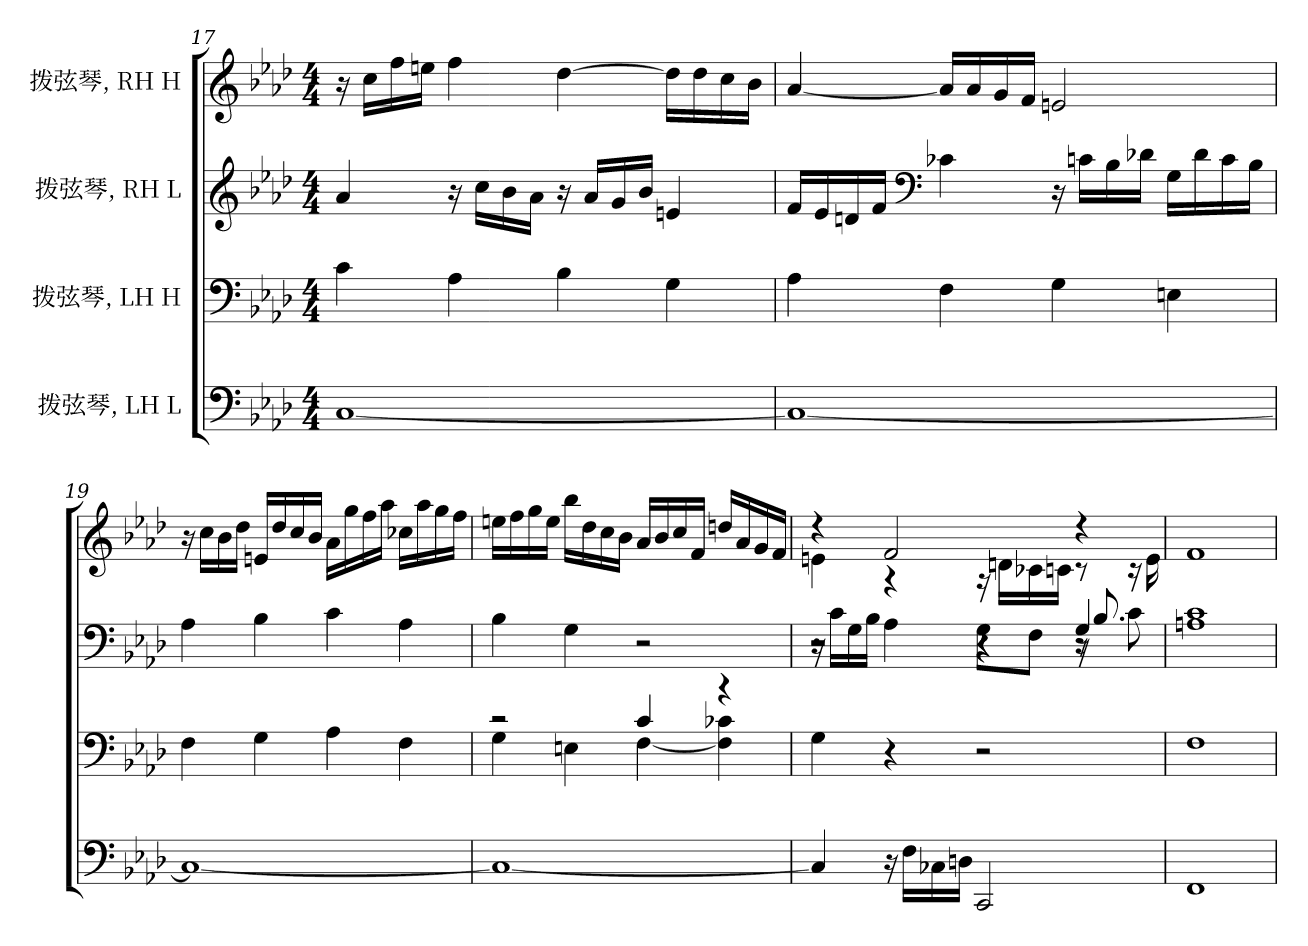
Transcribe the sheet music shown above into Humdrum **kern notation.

**kern	**kern	**kern	**kern
*part4	*part3	*part2	*part1
*staff4	*staff3	*staff2	*staff1
*I"拨弦琴, LH L	*I"拨弦琴, LH H	*I"拨弦琴, RH L	*I"拨弦琴, RH H
!!LO:PB:g=z
*clefF4	*clefF4	*clefG2	*clefG2
*k[b-e-a-d-]	*k[b-e-a-d-]	*k[b-e-a-d-]	*k[b-e-a-d-]
*M4/4	*M4/4	*M4/4	*M4/4
=17	=17	=17	=17
[1C	4c\	4a-/	16r
.	.	.	16cc\LL
.	.	.	16ff\
.	.	.	16een\JJ
.	4A-\	16r	4ff\
.	.	16cc\LL	.
.	.	16b-\	.
.	.	16a-\JJ	.
.	4B-\	16r	[4dd-\
.	.	16a-/LL	.
.	.	16g/	.
.	.	16b-/JJ	.
.	4G\	4en/	16dd-\LL]
.	.	.	16dd-\
.	.	.	16cc\
.	.	.	16b-\JJ
=18	=18	=18	=18
1C_	4A-\	16f/LL	[4a-/
.	.	16e-/	.
.	.	16dn/	.
.	.	16f/JJ	.
*	*	*clefF4	*
.	4F\	4c-X\	16a-/LL]
.	.	.	16a-/
.	.	.	16g/
.	.	.	16f/JJ
.	4G\	16r	2en/
.	.	16cn\LL	.
.	.	16B-\	.
.	.	16d-X\JJ	.
.	4En\	16G\LL	.
.	.	16d-\	.
.	.	16c\	.
.	.	16B-\JJ	.
!!LO:LB:g=z
=19	=19	=19	=19
1C_	4F\	4A-\	16r
.	.	.	16cc\LL
.	.	.	16b-\
.	.	.	16dd-\JJ
.	4G\	4B-\	16en/LL
.	.	.	16dd-/
.	.	.	16cc/
.	.	.	16b-/JJ
.	4A-\	4c\	16a-\LL
.	.	.	16gg\
.	.	.	16ff\
.	.	.	16aa-\JJ
.	4F\	4A-\	16cc-X\LL
.	.	.	16aa-\
.	.	.	16gg\
.	.	.	16ff\JJ
=20	=20	=20	=20
*	*^	*	*
1C_	2r	4G\	4B-\	16een\LL
.	.	.	.	16ff\
.	.	.	.	16gg\
.	.	.	.	16ee\JJ
.	.	4En\	4G\	16bb-\LL
.	.	.	.	16dd-\
.	.	.	.	16cc\
.	.	.	.	16b-\JJ
.	4c/	[4F\	2r	16a-/LL
.	.	.	.	16b-/
.	.	.	.	16cc/
.	.	.	.	16f/JJ
.	4r	4F\] 4c-X\	.	16ddn/LL
.	.	.	.	16a-/
.	.	.	.	16g/
.	.	.	.	16f/JJ
*	*v	*v	*	*
!!LO:LB:g=z
=21	=21	=21	=21
*	*	*^	*^
*	*	*	*^	*	*
4C/]	4G\	2r	16r	2r	4r	4en\
.	.	.	16c\LL	.	.	.
.	.	.	16G\	.	.	.
.	.	.	16B-\JJ	.	.	.
*	*	*	*	*	*MM72	*
16r	4r	.	4A-\	.	2f/	4r
16F\LL	.	.	.	.	.	.
16C-X\	.	.	.	.	.	.
16Dn\JJ	.	.	.	.	.	.
2CC/	2r	4r	8G\L	4r	.	16r
.	.	.	.	.	.	16dn\LL
*	*	*	*	*	*MM64	*
.	.	.	8F\J	.	.	16c-X\
.	.	.	.	.	.	16cn\JJ
*	*	*	*	*	*MM59	*
.	.	16r	8r	4G/	4r	8r
.	.	8.B-/	.	.	.	.
*	*	*	*	*	*MM50	*
.	.	.	8c\	.	.	16r
.	.	.	.	.	.	16e\
*	*	*v	*v	*v	*	*
*	*	*	*v	*v
=22	=22	=22	=22
*	*	*	*MM56
1FF	1F	1An 1c	1f
=	=	=	=
*-	*-	*-	*-
